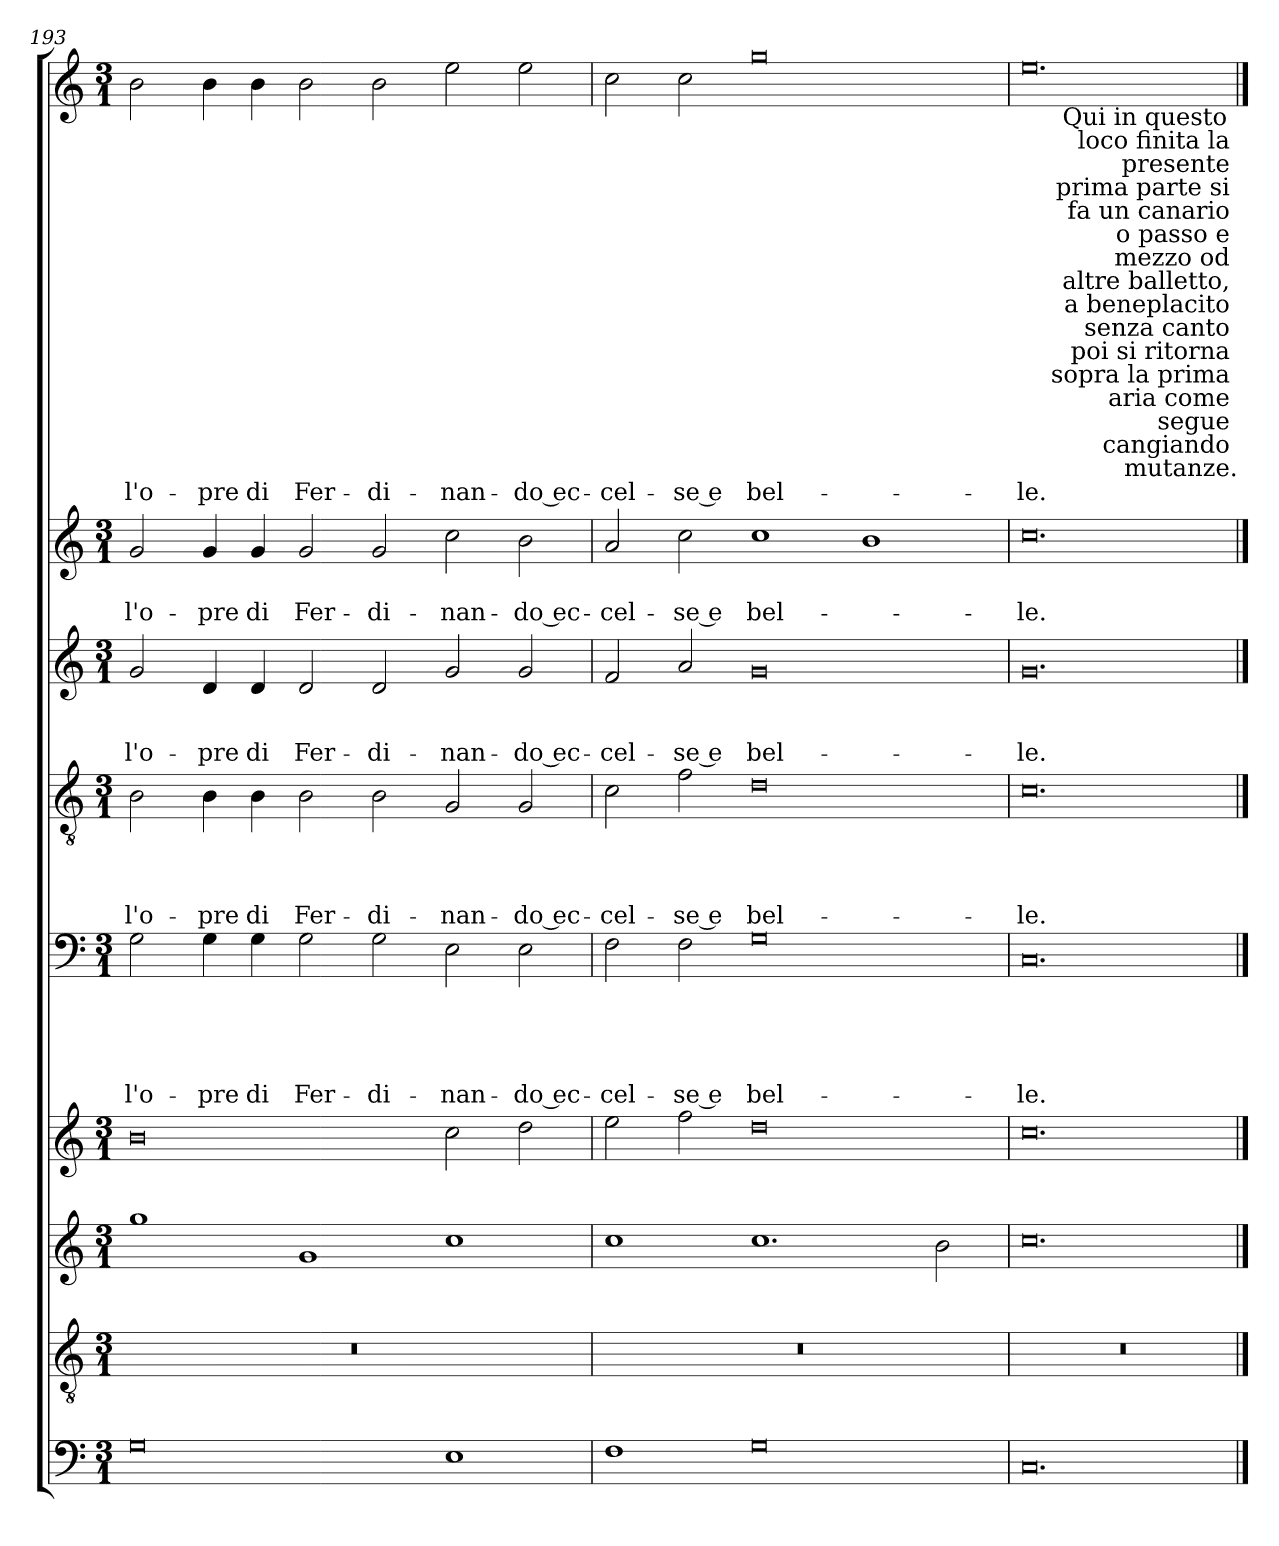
**kern	**kern	**kern	**kern	**kern	**text	**text	**text	**text	**text	**kern	**text	**text	**text	**text	**kern	**text	**text	**text	**kern	**text	**text	**kern	**text
*part9	*part8	*part7	*part6	*part5	*part5	*part5	*part5	*part5	*part5	*part4	*part4	*part4	*part4	*part4	*part3	*part3	*part3	*part3	*part2	*part2	*part2	*part1	*part1
*staff9	*staff8	*staff7	*staff6	*staff5	*staff5	*staff5	*staff5	*staff5	*staff5	*staff4	*staff4	*staff4	*staff4	*staff4	*staff3	*staff3	*staff3	*staff3	*staff2	*staff2	*staff2	*staff1	*staff1
!!LO:LB:g=z
*clefF4	*clefGv2	*clefG2	*clefG2	*clefF4	*	*	*	*	*	*clefGv2	*	*	*	*	*clefG2	*	*	*	*clefG2	*	*	*clefG2	*
*k[]	*k[]	*k[]	*k[]	*k[]	*	*	*	*	*	*k[]	*	*	*	*	*k[]	*	*	*	*k[]	*	*	*k[]	*
*C:	*C:	*C:	*C:	*C:	*	*	*	*	*	*C:	*	*	*	*	*C:	*	*	*	*C:	*	*	*C:	*
*M3/1	*M3/1	*M3/1	*M3/1	*M3/1	*	*	*	*	*	*M3/1	*	*	*	*	*M3/1	*	*	*	*M3/1	*	*	*M3/1	*
=193	=193	=193	=193	=193	=193	=193	=193	=193	=193	=193	=193	=193	=193	=193	=193	=193	=193	=193	=193	=193	=193	=193	=193
!	!	!	!	!	!	!	!	!	!LO:LY:b	!	!	!	!	!LO:LY:b	!	!	!	!LO:LY:b	!	!	!LO:LY:b	!	!LO:LY:b
0G	0.r	1gg	0b	2G\	.	.	.	.	l'o-	2B\	.	.	.	l'o-	2g/	.	.	l'o-	2g/	.	l'o-	2b\	l'o-
!	!	!	!	!	!	!	!	!	!LO:LY:b	!	!	!	!	!LO:LY:b	!	!	!	!LO:LY:b	!	!	!LO:LY:b	!	!LO:LY:b
.	.	.	.	4G\	.	.	.	.	-pre	4B\	.	.	.	-pre	4d/	.	.	-pre	4g/	.	-pre	4b\	-pre
!	!	!	!	!	!	!	!	!	!LO:LY:b	!	!	!	!	!LO:LY:b	!	!	!	!LO:LY:b	!	!	!LO:LY:b	!	!LO:LY:b
.	.	.	.	4G\	.	.	.	.	di	4B\	.	.	.	di	4d/	.	.	di	4g/	.	di	4b\	di
!	!	!	!	!	!	!	!	!	!LO:LY:b	!	!	!	!	!LO:LY:b	!	!	!	!LO:LY:b	!	!	!LO:LY:b	!	!LO:LY:b
.	.	1g	.	2G\	.	.	.	.	Fer-	2B\	.	.	.	Fer-	2d/	.	.	Fer-	2g/	.	Fer-	2b\	Fer-
!	!	!	!	!	!	!	!	!	!LO:LY:b	!	!	!	!	!LO:LY:b	!	!	!	!LO:LY:b	!	!	!LO:LY:b	!	!LO:LY:b
.	.	.	.	2G\	.	.	.	.	-di-	2B\	.	.	.	-di-	2d/	.	.	-di-	2g/	.	-di-	2b\	-di-
!	!	!	!	!	!	!	!	!	!LO:LY:b	!	!	!	!	!LO:LY:b	!	!	!	!LO:LY:b	!	!	!LO:LY:b	!	!LO:LY:b
1E	.	1cc	2cc\	2E\	.	.	.	.	-nan-	2G/	.	.	.	-nan-	2g/	.	.	-nan-	2cc\	.	-nan-	2ee\	-nan-
!	!	!	!	!	!	!	!	!	!LO:LY:b	!	!	!	!	!LO:LY:b	!	!	!	!LO:LY:b	!	!	!LO:LY:b	!	!LO:LY:b
.	.	.	2dd\	2E\	.	.	.	.	-do ec-	2G/	.	.	.	-do ec-	2g/	.	.	-do ec-	2b\	.	-do ec-	2ee\	-do ec-
=194	=194	=194	=194	=194	=194	=194	=194	=194	=194	=194	=194	=194	=194	=194	=194	=194	=194	=194	=194	=194	=194	=194	=194
!	!	!	!	!	!	!	!	!	!LO:LY:b	!	!	!	!	!LO:LY:b	!	!	!	!LO:LY:b	!	!	!LO:LY:b	!	!LO:LY:b
1F	0.r	1cc	2ee\	2F\	.	.	.	.	-cel-	2c\	.	.	.	-cel-	2f/	.	.	-cel-	2a/	.	-cel-	2cc\	-cel-
!	!	!	!	!	!	!	!	!	!LO:LY:b	!	!	!	!	!LO:LY:b	!	!	!	!LO:LY:b	!	!	!LO:LY:b	!	!LO:LY:b
.	.	.	2ff\	2F\	.	.	.	.	-se e	2f\	.	.	.	-se e	2a/	.	.	-se e	2cc\	.	-se e	2cc\	-se e
!	!	!	!	!	!	!	!	!	!LO:LY:b	!	!	!	!	!LO:LY:b	!	!	!	!LO:LY:b	!	!	!LO:LY:b	!	!LO:LY:b
0G	.	1.cc	0dd	0G	.	.	.	.	bel-	0d	.	.	.	bel-	0g	.	.	bel-	1cc	.	bel-	0gg	bel-
.	.	.	.	.	.	.	.	.	.	.	.	.	.	.	.	.	.	.	1b	.	.	.	.
.	.	2b\	.	.	.	.	.	.	.	.	.	.	.	.	.	.	.	.	.	.	.	.	.
=195	=195	=195	=195	=195	=195	=195	=195	=195	=195	=195	=195	=195	=195	=195	=195	=195	=195	=195	=195	=195	=195	=195	=195
!	!	!	!	!	!	!	!	!	!LO:LY:b	!	!	!	!	!LO:LY:b	!	!	!	!LO:LY:b	!	!	!LO:LY:b	!	!LO:LY:b
0.C	0.r	0.cc	0.cc	0.C	.	.	.	.	-le.	0.c	.	.	.	-le.	0.g	.	.	-le.	0.cc	.	-le.	0.ee	-le.
!	!	!	!	!	!	!	!	!	!	!	!	!	!	!	!	!	!	!	!	!	!	!LO:TX:b:t=Qui in questo \nloco finita la \npresente \nprima parte si \nfa un canario \no passo e \nmezzo od \naltre balletto, \na beneplacito \nsenza canto \npoi si ritorna \nsopra la prima \naria come \nsegue \ncangiando \nmutanze.	!
==	==	==	==	==	==	==	==	==	==	==	==	==	==	==	==	==	==	==	==	==	==	==	==
*-	*-	*-	*-	*-	*-	*-	*-	*-	*-	*-	*-	*-	*-	*-	*-	*-	*-	*-	*-	*-	*-	*-	*-
